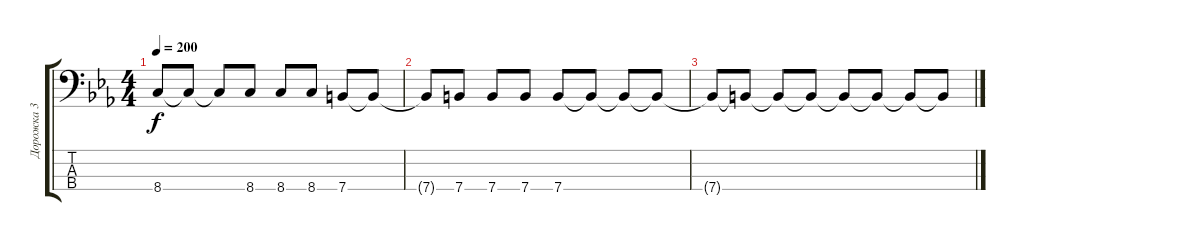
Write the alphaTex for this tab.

\track ("Дорожка 3" "Дорожка 3") {instrument electricbassfinger}
\staff {score tabs}
\tuning (G2 D2 A1 E1) {hide}
\ts (4 4)
\tempo 200
\clef f4
\ks cminor
8.4.8{dy f} 8.4{t}.8 8.4{t}.8 8.4.8 8.4.8 8.4.8 7.4.8 7.4{t}.8 |
7.4{t}.8 7.4.8 7.4.8 7.4.8 7.4.8 7.4{t}.8 7.4{t}.8 7.4{t}.8 |
7.4{t}.8 7.4{t}.8 7.4{t}.8 7.4{t}.8 7.4{t}.8 7.4{t}.8 7.4{t}.8 7.4{t}.8
